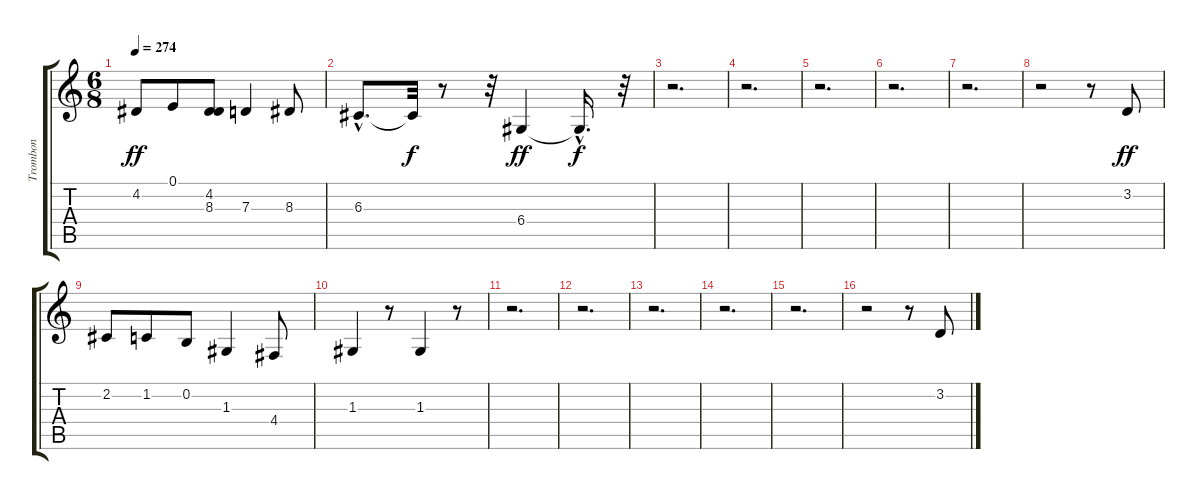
\track ("Trombon   (Adorno" "Trombon   ") {instrument trombone}
\staff {score tabs}
\tuning (E4 B3 G3 D3 A2 E2) {hide}
\ts (6 8)
\tempo 274
\clef g2
\ks c
4.2.8{dy ff} 0.1.8 (4.2 8.3).8 7.3.4 8.3.8 |
6.3{hac}.8{d} 6.3{t}.32{dy f} r.8 r.32 6.4.4{dy ff} 6.4{hac t}.16{d dy f} r.32 |
r.2{d} |
r.2{d} |
r.2{d} |
r.2{d} |
r.2{d} |
r.2 r.8 3.2.8{dy ff} |
2.2.8 1.2.8 0.2.8 1.3.4 4.4.8 |
1.3.4 r.8 1.3.4 r.8 |
r.2{d} |
r.2{d} |
r.2{d} |
r.2{d} |
r.2{d} |
r.2 r.8 3.2.8
